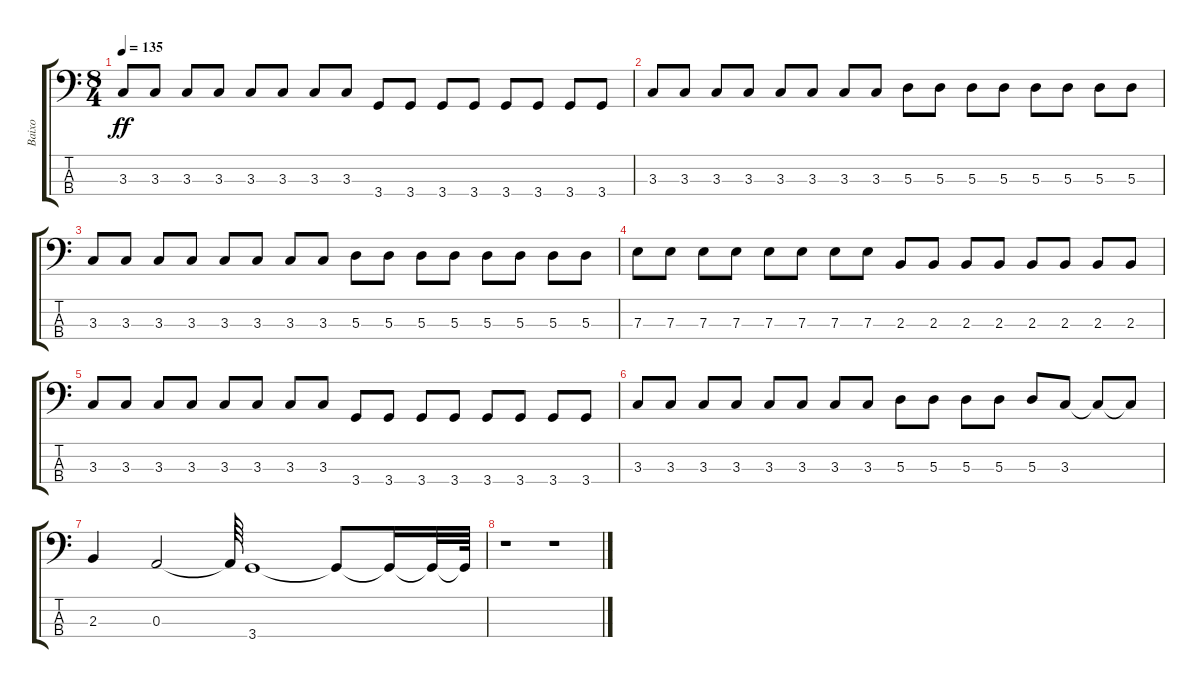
\track ("Baixo" "Baixo") {instrument electricbassfinger}
\staff {score tabs}
\tuning (G2 D2 A1 E1) {hide}
\ts (8 4)
\tempo 135
\clef f4
\ks c
3.3.8{dy ff} 3.3.8 3.3.8 3.3.8 3.3.8 3.3.8 3.3.8 3.3.8 3.4.8 3.4.8 3.4.8 3.4.8 3.4.8 3.4.8 3.4.8 3.4.8 |
3.3.8 3.3.8 3.3.8 3.3.8 3.3.8 3.3.8 3.3.8 3.3.8 5.3.8 5.3.8 5.3.8 5.3.8 5.3.8 5.3.8 5.3.8 5.3.8 |
3.3.8 3.3.8 3.3.8 3.3.8 3.3.8 3.3.8 3.3.8 3.3.8 5.3.8 5.3.8 5.3.8 5.3.8 5.3.8 5.3.8 5.3.8 5.3.8 |
7.3.8 7.3.8 7.3.8 7.3.8 7.3.8 7.3.8 7.3.8 7.3.8 2.3.8 2.3.8 2.3.8 2.3.8 2.3.8 2.3.8 2.3.8 2.3.8 |
3.3.8 3.3.8 3.3.8 3.3.8 3.3.8 3.3.8 3.3.8 3.3.8 3.4.8 3.4.8 3.4.8 3.4.8 3.4.8 3.4.8 3.4.8 3.4.8 |
3.3.8 3.3.8 3.3.8 3.3.8 3.3.8 3.3.8 3.3.8 3.3.8 5.3.8 5.3.8 5.3.8 5.3.8 5.3.8 3.3.8 3.3{t}.8 3.3{t}.8 |
2.3.4 0.3.2 0.3{t}.64 3.4.1 3.4{t}.8 3.4{t}.16 3.4{t}.32 3.4{t}.64 |
r.1 r.1
